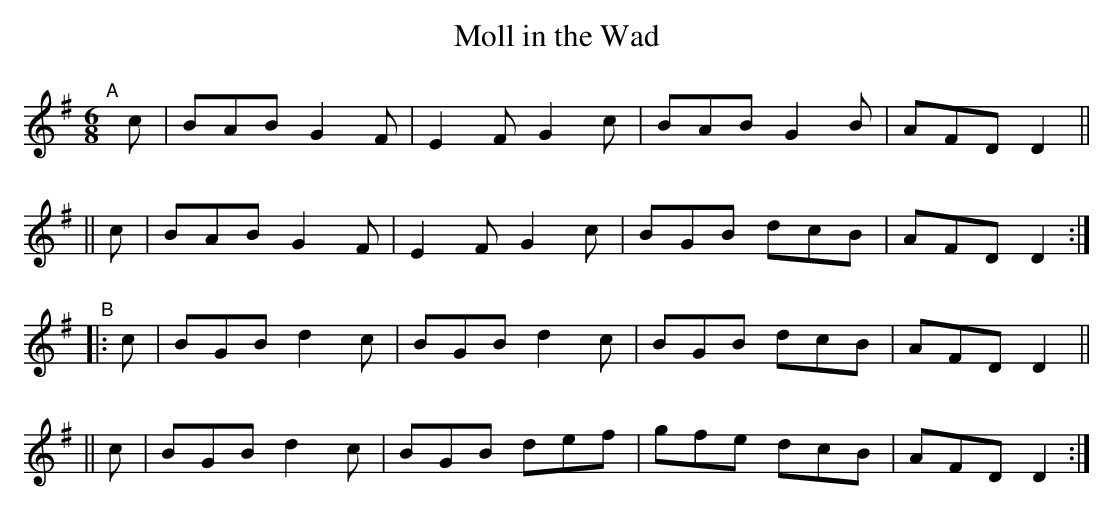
X:1
T: Moll in the Wad
M: 6/8
L: 1/8
K: Dmix
"^A"\
[|]c | BAB G2F | E2F G2c | BAB G2B | AFD D2 ||
|| c | BAB G2F | E2F G2c | BGB dcB | AFD D2 :|
"^B"\
|: c | BGB d2c | BGB d2c | BGB dcB | AFD D2 ||
|| c | BGB d2c | BGB def | gfe dcB | AFD D2 :|
